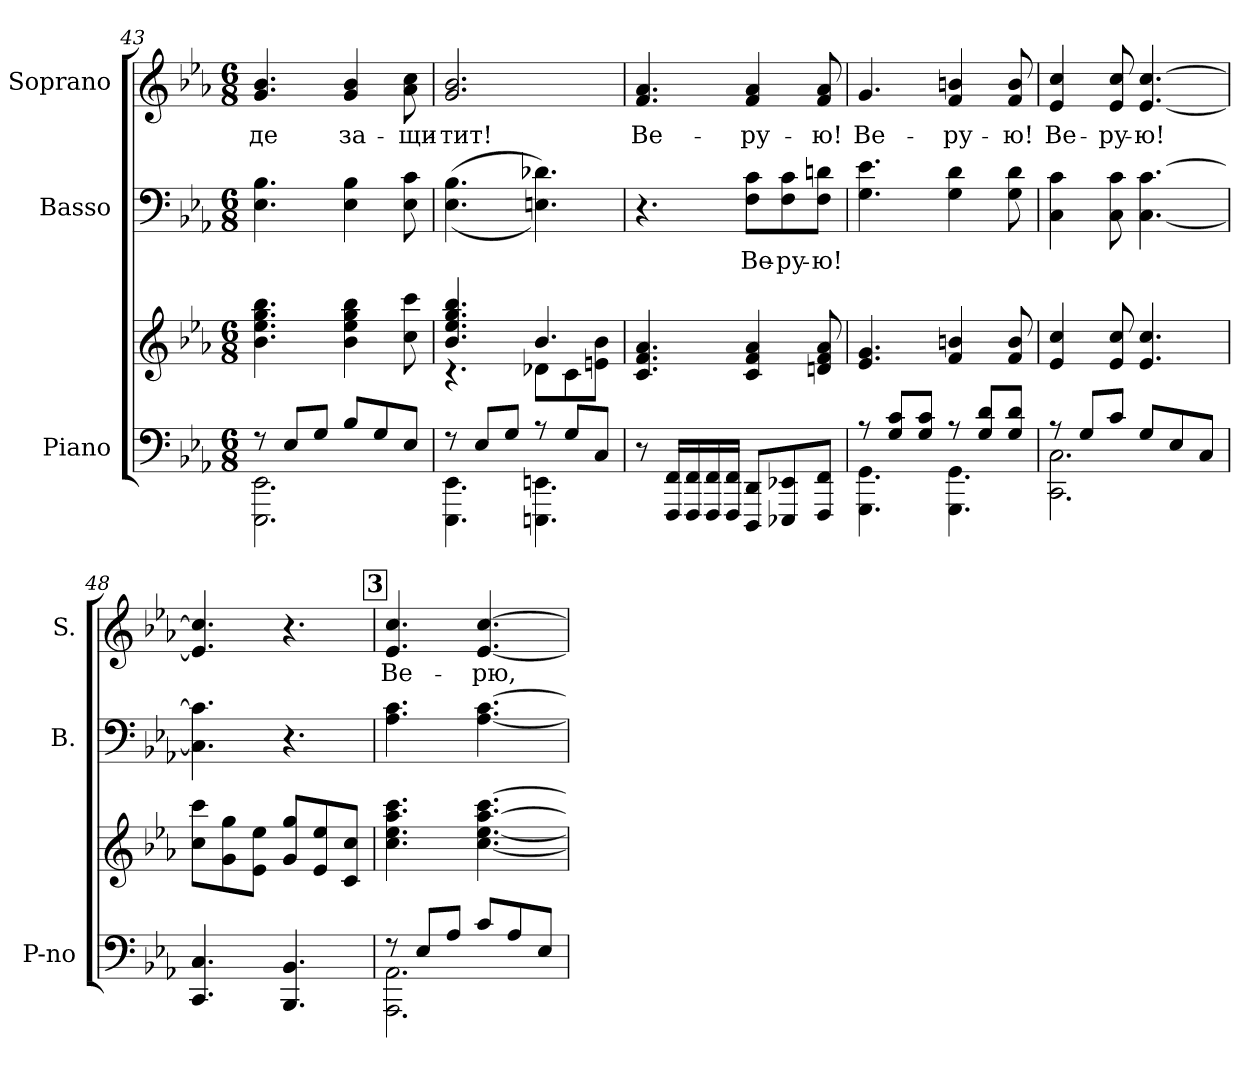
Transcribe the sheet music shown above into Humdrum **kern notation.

**kern	**kern	**kern	**text	**kern	**text
*part3	*part3	*part2	*part2	*part1	*part1
*staff4	*staff3	*staff2	*staff2	*staff1	*staff1
*I"Piano	*	*I"Basso	*	*I"Soprano	*
*I'P-no	*	*I'B.	*	*I'S.	*
*clefF4	*clefG2	*clefF4	*	*clefG2	*
*k[b-e-a-]	*k[b-e-a-]	*k[b-e-a-]	*	*k[b-e-a-]	*
*c:	*c:	*c:	*	*c:	*
*M6/8	*M6/8	*M6/8	*	*M6/8	*
=43	=43	=43	=43	=43	=43
*^	*	*	*	*	*
!	!	!	!	!	!	!LO:LY:b:color=#000000
8r	2.EEE-i\ 2.EE-i	4.b-i\ 4.ee-i 4.ggi 4.bb-i	4.E-i\ 4.B-i	.	4.gi/ 4.b-i	-де
8E-i/L	.	.	.	.	.	.
8Gi/J	.	.	.	.	.	.
!	!	!	!	!	!	!LO:LY:b:color=#000000
8B-i/L	.	4b-i\ 4ee-i 4ggi 4bb-i	4E-i\ 4B-i	.	4gi/ 4b-i	за-
8Gi/	.	.	.	.	.	.
!	!	!	!	!	!	!LO:LY:b:color=#000000
8E-i/J	.	8cci\ 8ccci	8E-i\ 8ci	.	8a-i\ 8cci	-щи-
=44	=44	=44	=44	=44	=44	=44
*	*	*^	*	*	*	*
!	!	!	!	!	!	!	!LO:LY:b:color=#000000
8r	4.EEE-i\ 4.EE-i	4.b-i/ 4.ee-i 4.ggi 4.bb-i	4.r	((4.E-i\ 4.B-i	.	2.gi/ 2.b-i	-тит!
8E-i/L	.	.	.	.	.	.	.
8Gi/J	.	.	.	.	.	.	.
8r	4.EEEni\ 4.EEni	4.b-i/	8d-Xi\L	4.Eni\ 4.d-Xi))	.	.	.
8Gi/L	.	.	8ci\	.	.	.	.
8Ci/J	.	.	8eni\ 8b-iJ	.	.	.	.
*v	*v	*	*	*	*	*	*
*	*v	*v	*	*	*	*
!!LO:PB:g=z
=45	=45	=45	=45	=45	=45
*	*^	*	*	*	*
!	!	!	!	!	!	!LO:LY:b:color=#000000
*	*v	*v	*	*	*	*
8r	4.ci/ 4.fi 4.a-i	4.r	.	4.fi/ 4.a-i	Ве-
16FFFi/ 16FFiLL	.	.	.	.	.
16FFFi/ 16FFi	.	.	.	.	.
16FFFi/ 16FFi	.	.	.	.	.
16FFFi/ 16FFiJJ	.	.	.	.	.
!	!	!	!LO:LY:a:color=#000000	!	!
!	!	!	!	!	!LO:LY:b:color=#000000
8DDDi/ 8DDiL	4ci/ 4fi 4a-i	8Fi\ 8ciL	Ве-	4fi/ 4a-i	-ру-
!	!	!	!LO:LY:a:color=#000000	!	!
8EEE-Xi/ 8EE-Xi	.	8Fi\ 8ci	-ру-	.	.
!	!	!	!LO:LY:a:color=#000000	!	!
!	!	!	!	!	!LO:LY:b:color=#000000
8FFFi/ 8FFiJ	8dni/ 8fi 8a-i	8Fi\ 8dniJ	-ю!	8fi/ 8a-i	-ю!
=46	=46	=46	=46	=46	=46
*^	*	*	*	*	*
!	!	!	!	!	!	!LO:LY:b:color=#000000
8r	4.GGGi\ 4.GGi	4.e-i/ 4.gi	4.Gi\ 4.e-i	.	4.gi/	Ве-
8Gi/ 8ciL	.	.	.	.	.	.
8Gi/ 8ciJ	.	.	.	.	.	.
!	!	!	!	!	!	!LO:LY:b:color=#000000
8r	4.GGGi\ 4.GGi	4fi/ 4bni	4Gi\ 4di	.	4fi/ 4bni	-ру-
8Gi/ 8diL	.	.	.	.	.	.
!	!	!	!	!	!	!LO:LY:b:color=#000000
8Gi/ 8diJ	.	8fi/ 8bi	8Gi\ 8di	.	8fi/ 8bi	-ю!
=47	=47	=47	=47	=47	=47	=47
!	!	!	!	!	!	!LO:LY:b:color=#000000
8r	2.CCi\ 2.Ci	4e-i/ 4cci	4Ci\ 4ci	.	4e-i/ 4cci	Ве-
8Gi/L	.	.	.	.	.	.
!	!	!	!	!	!	!LO:LY:b:color=#000000
8ci/J	.	8e-i/ 8cci	8Ci\ 8ci	.	8e-i/ 8cci	-ру-
!	!	!	!	!	!	!LO:LY:b:color=#000000
8Gi/L	.	4.e-i/ 4.cci	[<4.Ci\ [>4.ci	.	[<4.e-i/ [>4.cci	-ю!
8E-i/	.	.	.	.	.	.
8Ci/J	.	.	.	.	.	.
*v	*v	*	*	*	*	*
=48	=48	=48	=48	=48	=48
4.CCi/ 4.Ci	8cci\ 8ccciL	4.Ci\] 4.ci]	.	4.e-i/] 4.cci]	.
.	8gi\ 8ggi	.	.	.	.
.	8e-i\ 8ee-iJ	.	.	.	.
4.BBB-i/ 4.BB-i	8gi/ 8ggiL	4.r	.	4.r	.
.	8e-i/ 8ee-i	.	.	.	.
.	8ci/ 8cciJ	.	.	.	.
!!LO:REH:place=s1:B:color=#000000:enc=box:fs=15.0546:t=3
=49	=49	=49	=49	=49	=49
*^	*	*	*	*	*
!	!	!	!	!	!	!LO:LY:b:color=#000000
8r	2.AAA-i\ 2.AA-i	4.cci\ 4.ee-i 4.aa-i 4.ccci	4.A-i\ 4.ci	.	4.e-i/ 4.cci	Ве-
8E-i/L	.	.	.	.	.	.
8A-i/J	.	.	.	.	.	.
!	!	!	!	!	!	!LO:LY:b:color=#000000
8ci/L	.	[<4.cci\ [<4.ee-i [>4.aa-i [>4.ccci	[<4.A-i\ [>4.ci	.	[<4.e-i/ [>4.cci	-рю,
8A-i/	.	.	.	.	.	.
8E-i/J	.	.	.	.	.	.
*v	*v	*	*	*	*	*
=	=	=	=	=	=
*-	*-	*-	*-	*-	*-
